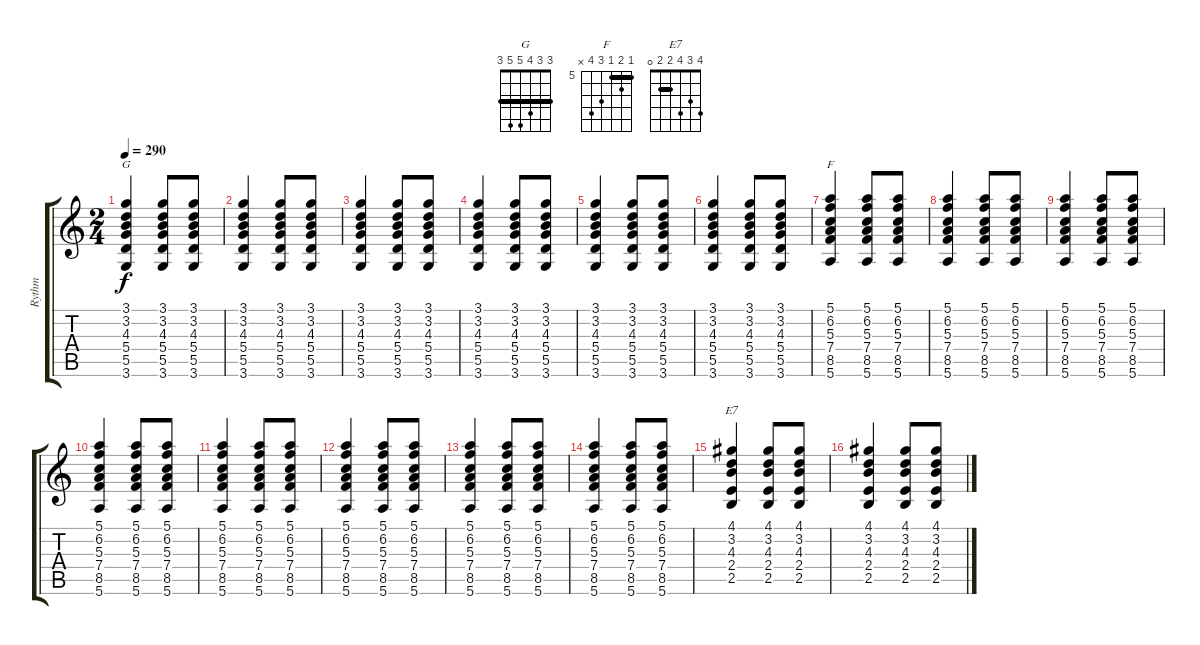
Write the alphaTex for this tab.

\track ("Rythm" "Rythm") {instrument acousticguitarsteel}
\staff {score tabs}
\tuning (E4 B3 G3 D3 A2 E2) {hide}
\chord ("G" 3 3 4 5 5 3) {barre 3}
\chord ("F" 5 6 5 7 8 x) {firstfret 5 barre 5}
\chord ("E7" 4 3 4 2 2 0) {barre 2}
\ts (2 4)
\tempo 290
\clef g2
\ks c
(3.1 3.2 4.3 5.4 5.5 3.6).4{ch "G" dy f} (3.1 3.2 4.3 5.4 5.5 3.6).8 (3.1 3.2 4.3 5.4 5.5 3.6).8 |
(3.1 3.2 4.3 5.4 5.5 3.6).4 (3.1 3.2 4.3 5.4 5.5 3.6).8 (3.1 3.2 4.3 5.4 5.5 3.6).8 |
(3.1 3.2 4.3 5.4 5.5 3.6).4 (3.1 3.2 4.3 5.4 5.5 3.6).8 (3.1 3.2 4.3 5.4 5.5 3.6).8 |
(3.1 3.2 4.3 5.4 5.5 3.6).4 (3.1 3.2 4.3 5.4 5.5 3.6).8 (3.1 3.2 4.3 5.4 5.5 3.6).8 |
(3.1 3.2 4.3 5.4 5.5 3.6).4 (3.1 3.2 4.3 5.4 5.5 3.6).8 (3.1 3.2 4.3 5.4 5.5 3.6).8 |
(3.1 3.2 4.3 5.4 5.5 3.6).4 (3.1 3.2 4.3 5.4 5.5 3.6).8 (3.1 3.2 4.3 5.4 5.5 3.6).8 |
(5.1 6.2 5.3 7.4 8.5 5.6).4{ch "F"} (5.1 6.2 5.3 7.4 8.5 5.6).8 (5.1 6.2 5.3 7.4 8.5 5.6).8 |
(5.1 6.2 5.3 7.4 8.5 5.6).4 (5.1 6.2 5.3 7.4 8.5 5.6).8 (5.1 6.2 5.3 7.4 8.5 5.6).8 |
(5.1 6.2 5.3 7.4 8.5 5.6).4 (5.1 6.2 5.3 7.4 8.5 5.6).8 (5.1 6.2 5.3 7.4 8.5 5.6).8 |
(5.1 6.2 5.3 7.4 8.5 5.6).4 (5.1 6.2 5.3 7.4 8.5 5.6).8 (5.1 6.2 5.3 7.4 8.5 5.6).8 |
(5.1 6.2 5.3 7.4 8.5 5.6).4 (5.1 6.2 5.3 7.4 8.5 5.6).8 (5.1 6.2 5.3 7.4 8.5 5.6).8 |
(5.1 6.2 5.3 7.4 8.5 5.6).4 (5.1 6.2 5.3 7.4 8.5 5.6).8 (5.1 6.2 5.3 7.4 8.5 5.6).8 |
(5.1 6.2 5.3 7.4 8.5 5.6).4 (5.1 6.2 5.3 7.4 8.5 5.6).8 (5.1 6.2 5.3 7.4 8.5 5.6).8 |
(5.1 6.2 5.3 7.4 8.5 5.6).4 (5.1 6.2 5.3 7.4 8.5 5.6).8 (5.1 6.2 5.3 7.4 8.5 5.6).8 |
(4.1 3.2 4.3 2.4 2.5).4{ch "E7"} (4.1 3.2 4.3 2.4 2.5).8 (4.1 3.2 4.3 2.4 2.5).8 |
(4.1 3.2 4.3 2.4 2.5).4 (4.1 3.2 4.3 2.4 2.5).8 (4.1 3.2 4.3 2.4 2.5).8
